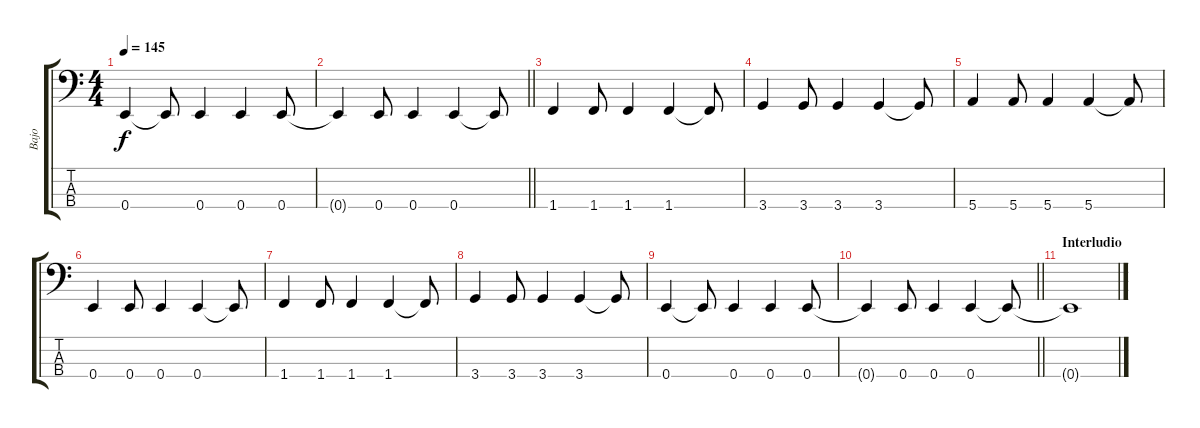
\track ("Bajo" "Bajo") {instrument electricbassfinger}
\staff {score tabs}
\tuning (G2 D2 A1 E1) {hide}
\ts (4 4)
\tempo 145
\clef f4
\ks c
0.4.4{dy f} 0.4{t}.8 0.4.4 0.4.4 0.4.8 |
\barLineRight lightlight
0.4{t}.4 0.4.8 0.4.4 0.4.4 0.4{t}.8 |
1.4.4 1.4.8 1.4.4 1.4.4 1.4{t}.8 |
3.4.4 3.4.8 3.4.4 3.4.4 3.4{t}.8 |
5.4.4 5.4.8 5.4.4 5.4.4 5.4{t}.8 |
0.4.4 0.4.8 0.4.4 0.4.4 0.4{t}.8 |
1.4.4 1.4.8 1.4.4 1.4.4 1.4{t}.8 |
3.4.4 3.4.8 3.4.4 3.4.4 3.4{t}.8 |
0.4.4 0.4{t}.8 0.4.4 0.4.4 0.4.8 |
\barLineRight lightlight
0.4{t}.4 0.4.8 0.4.4 0.4.4 0.4{t}.8 |
\section ("" "Interludio")
0.4{t}.1
